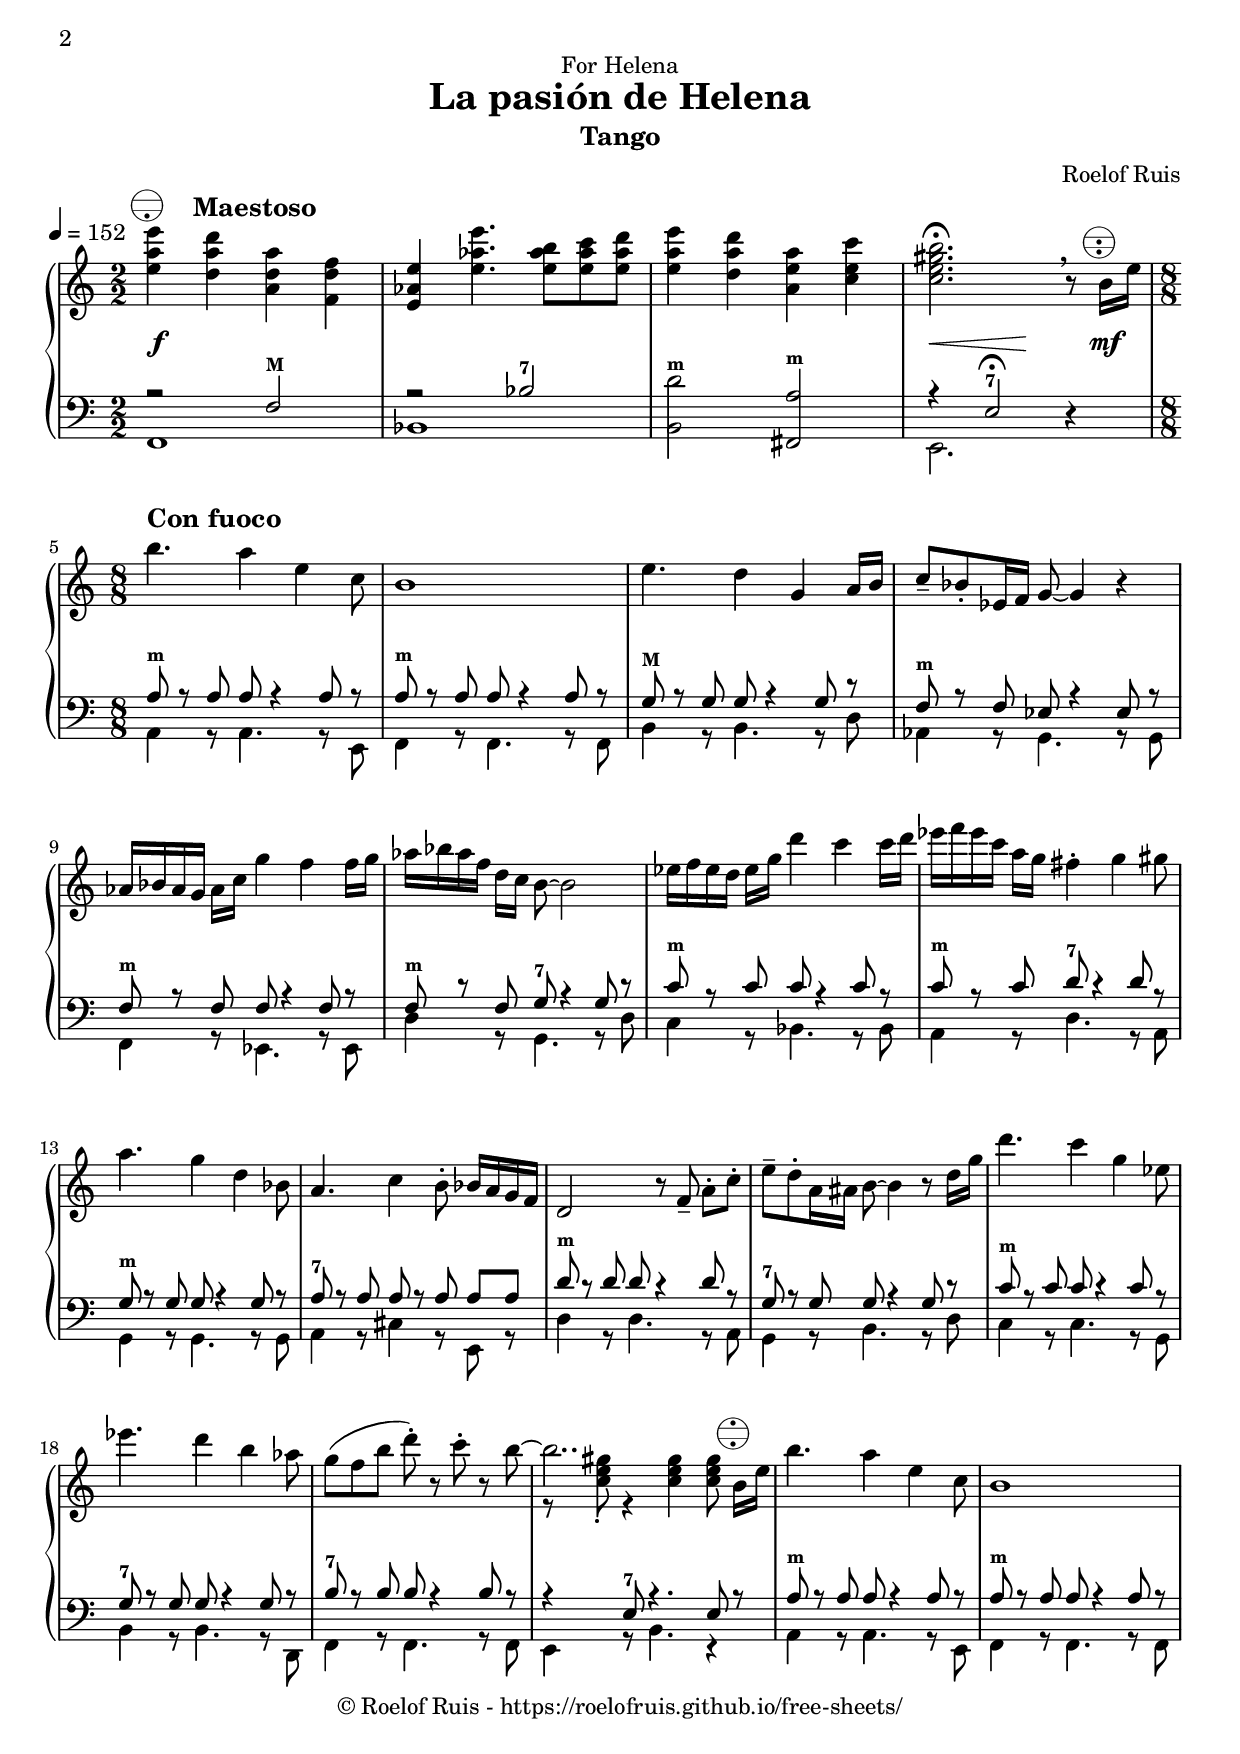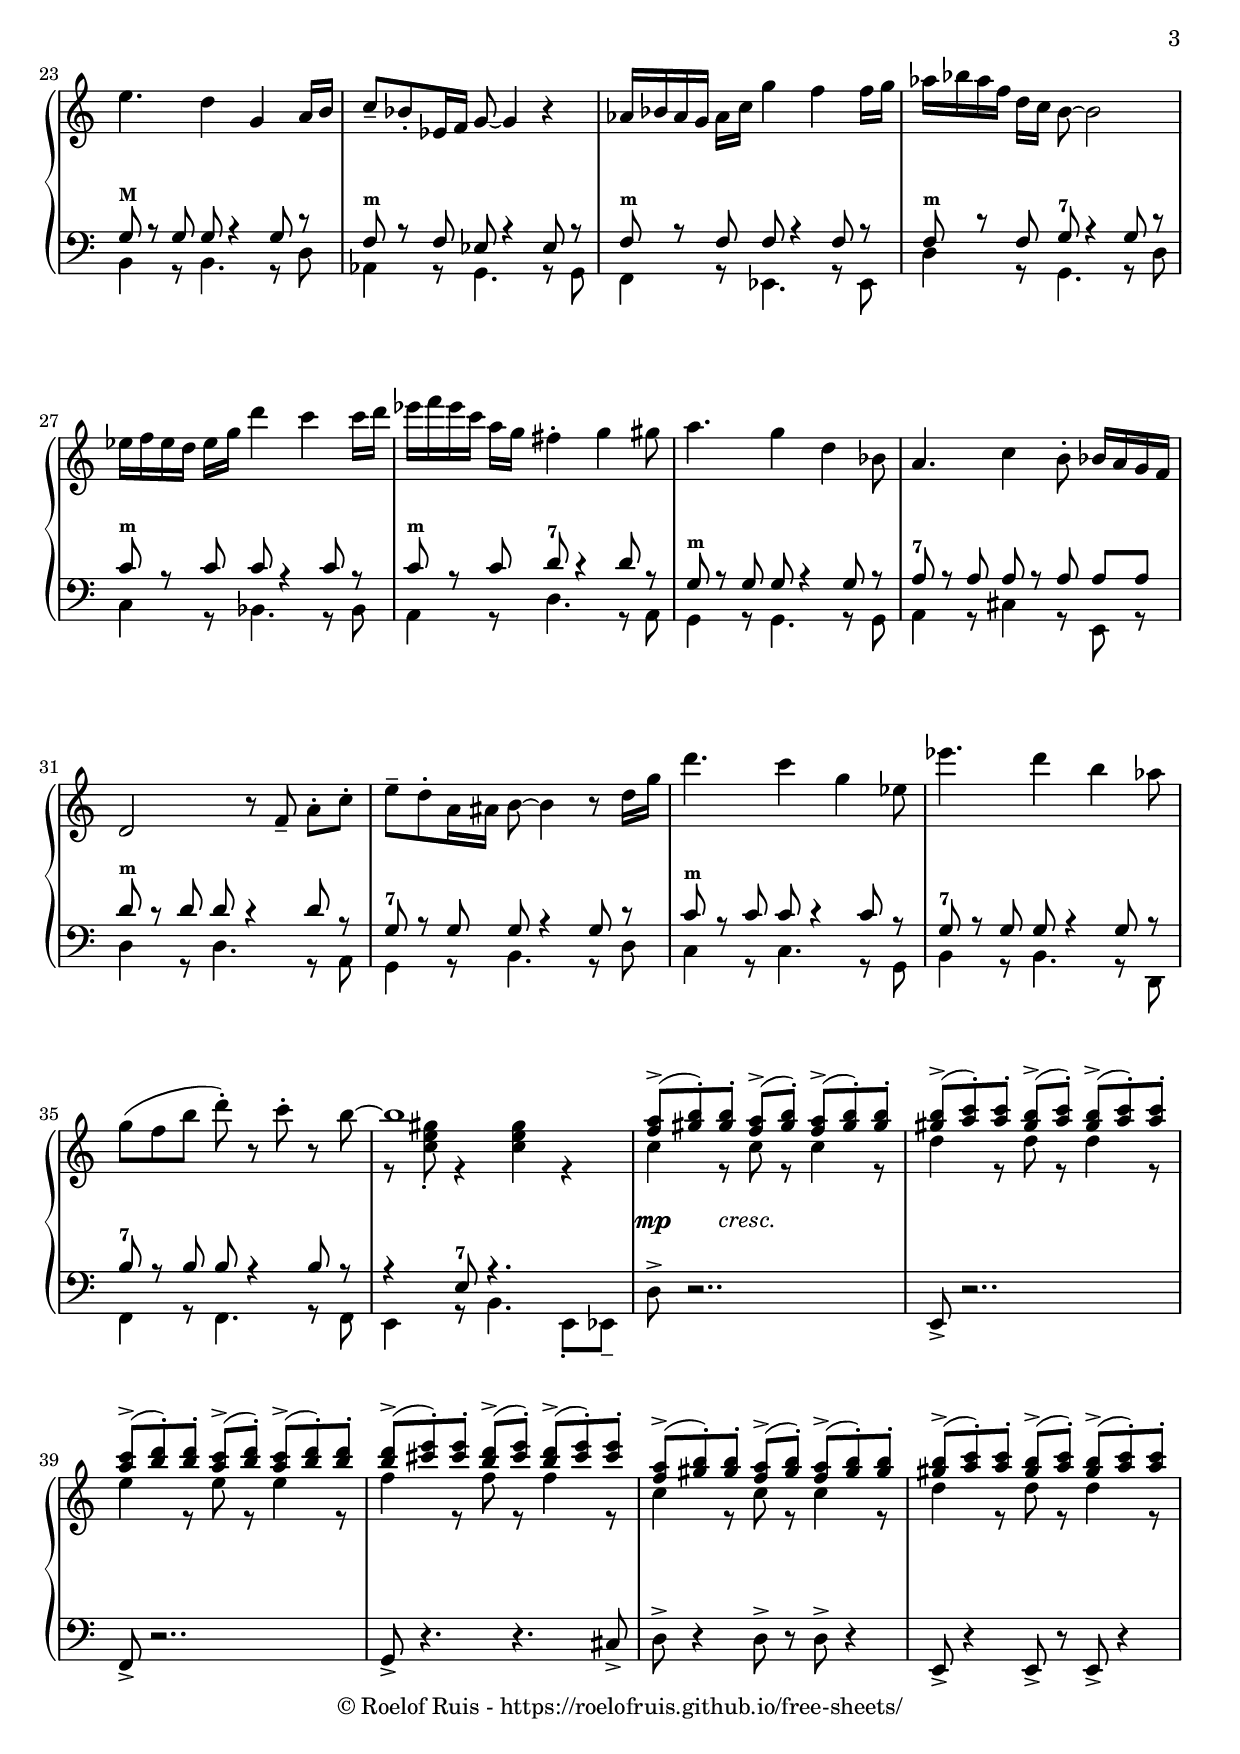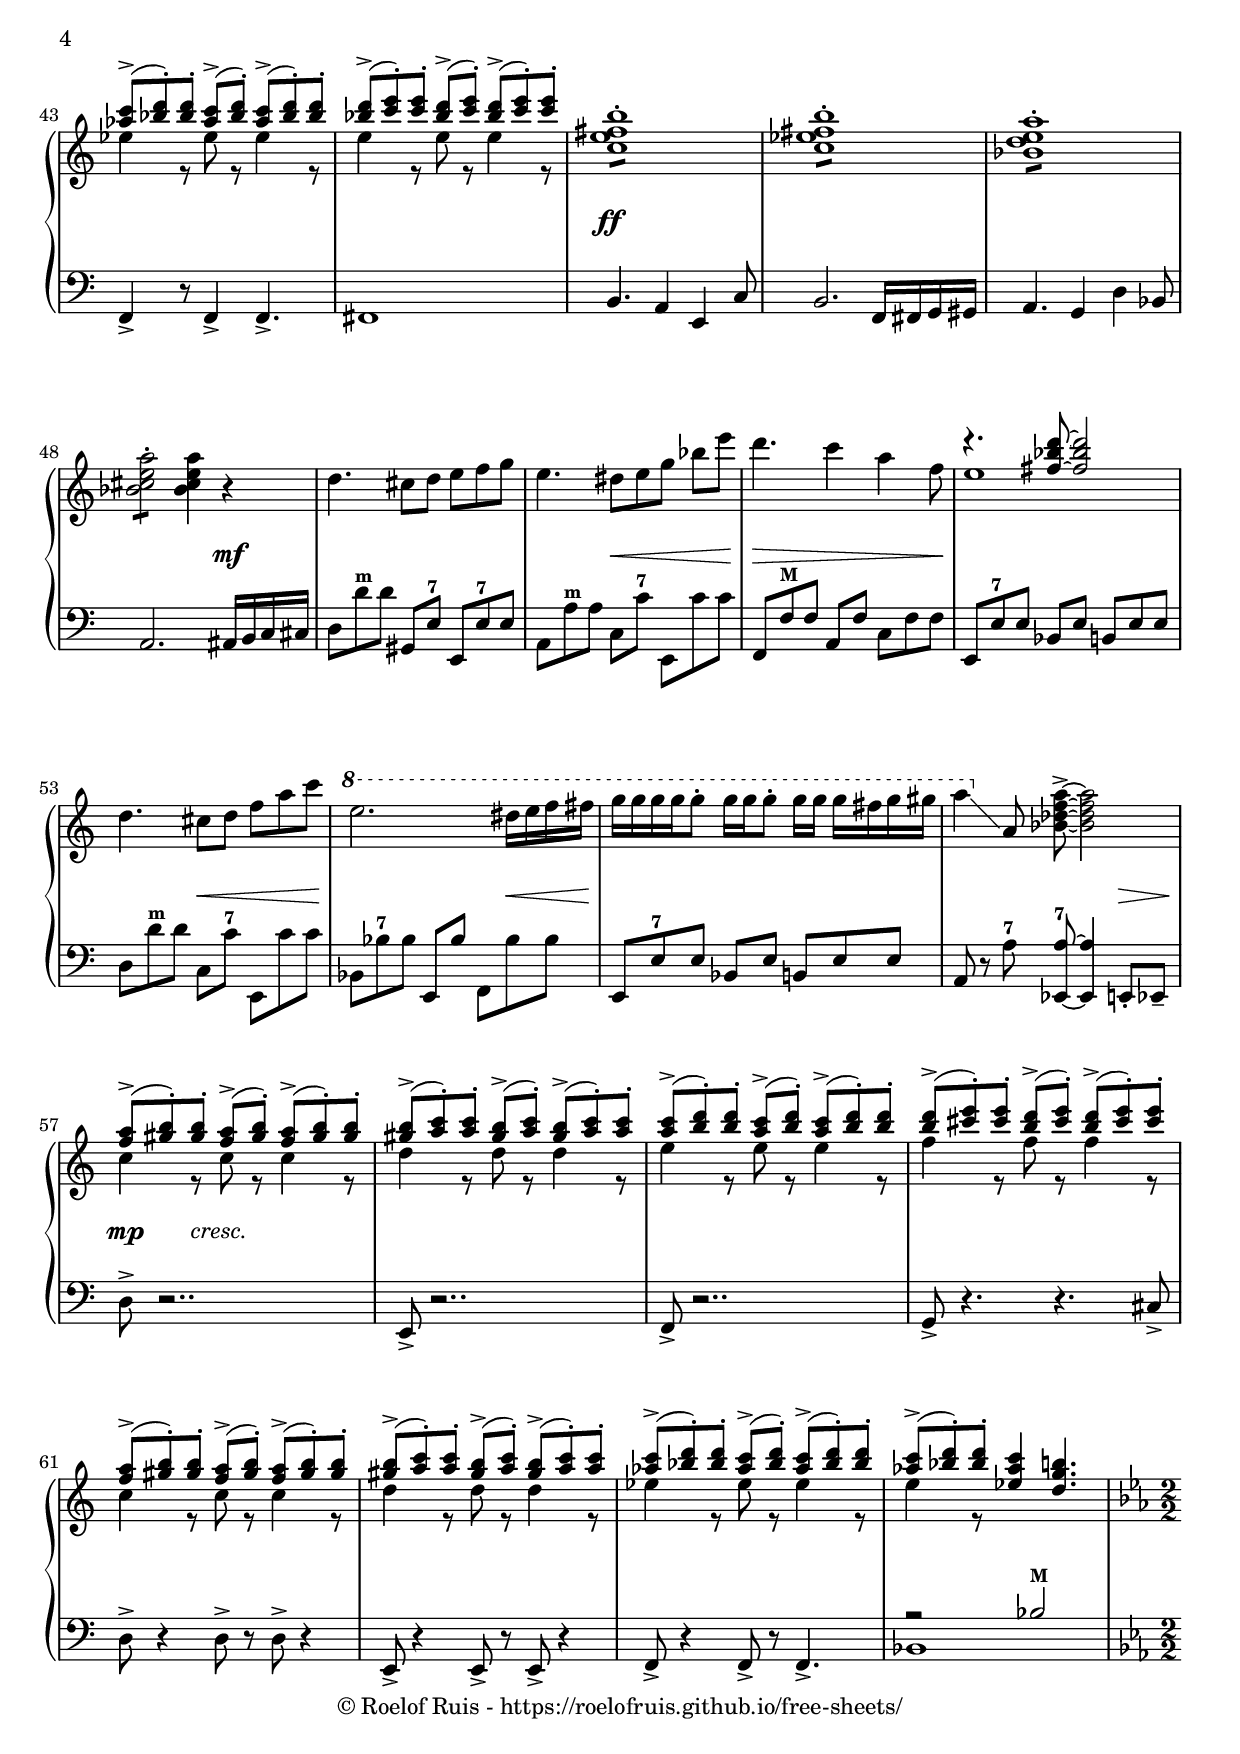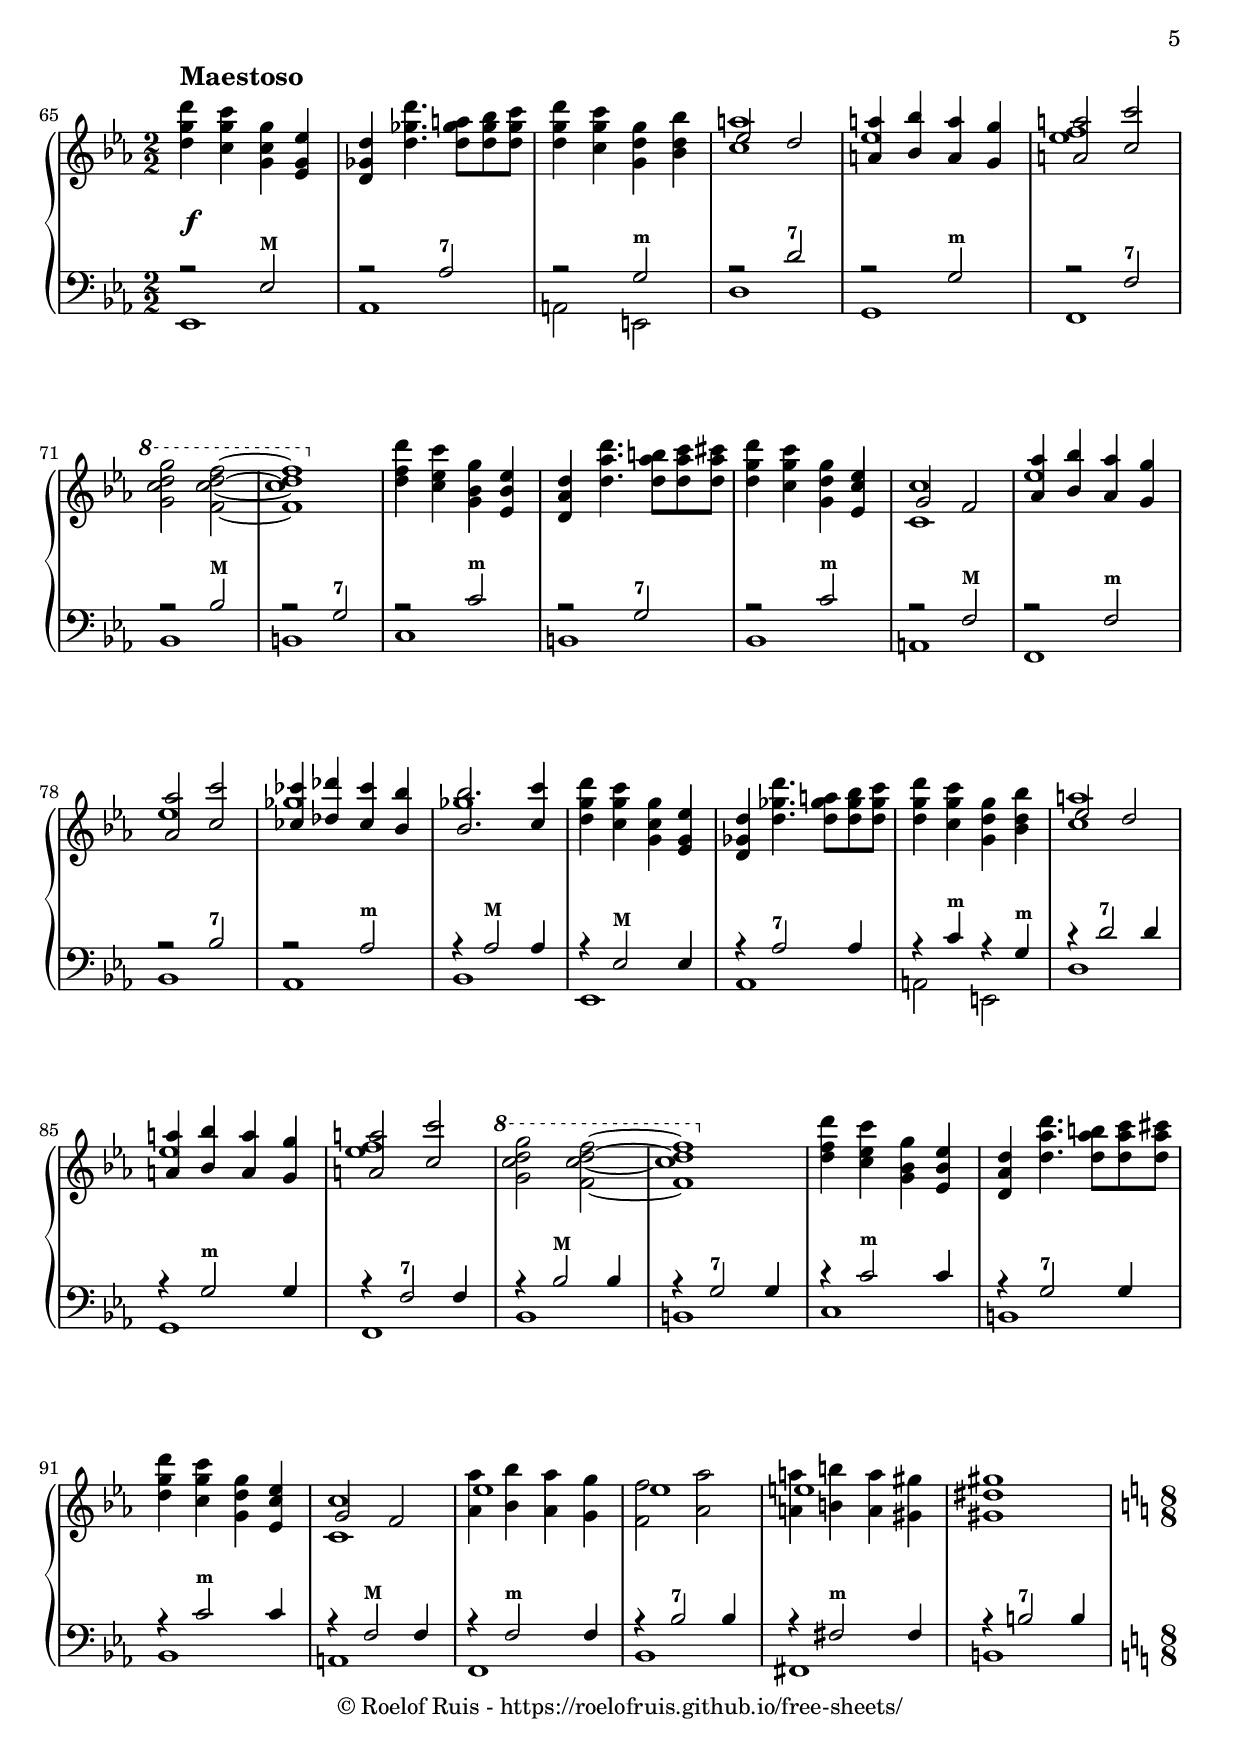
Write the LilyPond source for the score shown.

\version "2.20.0"

\include "../../shared_includes.ly"
\version "2.20.0"

% ---- Bellows ----
out = ^\markup { \musicglyph #"accordion.pull" }
in = ^\markup { \musicglyph #"accordion.push" }

outsub = _\markup { \musicglyph #"accordion.pull" }
insub = _\markup { \musicglyph #"accordion.push" }

% ---- Basses ----
mj = ^\markup { \bold \magnify #0.8 { \roman M } }
mn = ^\markup { \bold \magnify #0.8 { \roman m } }
spt = ^\markup { \bold \magnify #0.8 { \roman 7 } }
vsp = ^\markup { \bold \magnify #0.8 { \roman v7 } }

bbass = _\markup {\box {\bold{BB}}}
sbass = _\markup {\box {\bold{SB}}}

% ---- Registers ----

eightva = \markup {\italic \translate #'(1.8 . 0) \raise #2 \magnify #0.8 {"8va"}}
loco    = \markup {\italic \translate #'(1.8 . 0) \raise #2 \magnify #0.8 {"loco"}}

dot = \markup {
  \musicglyph #"accordion.dot"
}

freebass = \markup {
  \musicglyph #"accordion.freebass"
}

discant = \markup {
  \musicglyph #"accordion.discant"
}

fbrega = ^\markup {
  \whiteout
  \combine
  \freebass
  \raise #1.5 \dot
}

fbregz = ^\markup {
  \whiteout
  \combine
  \freebass
  \raise #0.5 \dot
}

fbregza = ^\markup {
  \whiteout
  \combine
  \freebass
  \combine
  \raise #0.5 \dot
  \raise #1.5 \dot
}

regz = ^\markup {
  \whiteout
  \combine
  \discant
  \raise #0.5 \dot
}

regez = ^\markup {
  \whiteout
  \combine
  \discant
    \combine
    \raise #0.5 \dot
    \eightva
}

rega = ^\markup {
  \whiteout
  \combine
  \discant
  \raise #1.5 \dot
}

regzdba = ^\markup {
  \whiteout
  \combine
  \discant
  \combine
    \raise #0.5 \dot
    \combine
      \raise #1.5 \dot
      \translate #'(-1 . 0) \raise #1.5 \dot
}

regdbav = ^\markup {
  \whiteout
  \combine
  \discant
  \combine
    \raise #2.5 \dot
    \combine
      \raise #1.5 \dot
      \translate #'(-1 . 0) \raise #1.5 \dot
}

regav = ^\markup {
  \whiteout
  \combine
  \discant
  \combine
    \raise #2.5 \dot
    \raise #1.5 \dot
}

regdbaz = ^\markup {
  \whiteout
  \combine
  \discant
  \combine
    \raise #0.5 \dot
    \combine
      \raise #1.5 \dot
      \translate #'(-1 . 0) \raise #1.5 \dot
}

regdba = ^\markup {
  \whiteout
  \combine
  \discant
  \combine
    \raise #1.5 \dot
    \translate #'(-1 . 0) \raise #1.5 \dot
}

regza = ^\markup {
  \whiteout
  \combine
  \discant
  \combine
    \raise #0.5 \dot
    \raise #1.5 \dot
}

regeza = ^\markup {
  \whiteout
  \combine
  \discant
  \combine
    \raise #0.5 \dot
    \combine
      \raise #1.5 \dot
      \eightva
}

regzv = ^\markup {
  \whiteout
  \combine
  \discant
  \combine
    \raise #0.5 \dot
    \raise #2.5 \dot
}

regzav = ^\markup {
  \whiteout
  \combine
  \discant
  \combine
    \raise #2.5 \dot
    \combine
      \raise #1.5 \dot
      \raise #0.5 \dot
}

regezv = ^\markup {
  \whiteout
  \combine
  \discant
  \combine
    \raise #0.5 \dot
    \combine
      \raise #2.5 \dot
      \eightva
}

regzacv = ^\markup {
  \whiteout
  \combine
  \discant
  \combine
    \raise #2.5 \dot
    \combine
      \translate #'(-1 . 0) \raise #1.5 \dot
      \raise #0.5 \dot
}

regzacvl = ^\markup {
  \whiteout
  \combine
  \discant
  \combine
    \raise #2.5 \dot
    \combine
      \translate #'(-1 . 0) \raise #1.5 \dot
      \combine
        \raise # 0.5 \dot
        \loco
}

regzdbav = ^\markup {
  \whiteout
  \combine
  \discant
  \combine
    \raise #2.5 \dot
    \combine
      \raise #1.5 \dot
      \combine
      \translate #'(-1 . 0) \raise #1.5 \dot
      \raise #0.5 \dot
}









% ---- Other functionality ----

simile = \markup "simile"
subp = _\markup{ \italic sub \dynamic p }


options = {
  \numericTimeSignature
  \key a \minor
  \override Score.MetronomeMark.X-offset = #-1
  \tempo 4 = 152
}

staffRight = {
  \options
  \clef treble
  \time 2/2

  \relative c'' {
    <e a e'>4\regz^\markup { \halign #-1.5 \pad-around #1 \large \bold "Maestoso" } <d a' d> <a d a'> <f d' f> |
    <e as e'> <e' as e'>4. <e as b>8 <e as c> <e as d> |
    <e a e'>4 <d a' d> <a e' a> <c e c'> |
    <c e gis b>2.\fermata \breathe r8 b16\regza e |

    \break
    
    \time 8/8
    
    b'4.^\markup { \pad-around #1 \large \bold "Con fuoco" } a4 e4 c8 |
    b1 |
    e4. d4 g,4 a16 b |
    c8-- bes-. es,16 f g8~ g4 r4 |
    
    as16[ bes as g] as[ c] g'4 f4 f16 g |
    as16[ bes as f] d[ c] b8~ b2 |
    es16[ f es d] es[ g] d'4 c c16 d |
    es16[ f es c] a[ g] fis4-. g4 gis8 |
    
    a4. g4 d bes8 |
    a4. c4 b8-. bes16 a g f |
    d2 r8 f8-- a-. c-. |
    e-- d-. a16 ais b8~ b4 r8 d16 g |
    
    d'4. c4 g4 es8 |
    es'4. d4 b as8 |
    g8( f b d)-. r c-. r
    << { 
      \stemDown b~ \stemNeutral b2..
      b,16[\regzv e] 
    } \\ { 
      s 8 
      r8 <gis e c>8-. r4 <gis e c>4 <gis e c>8
    } >> |
    
    b4. a4 e4 c8 |
    b1 |
    e4. d4 g,4 a16 b |
    c8-- bes-. es,16 f g8~ g4 r4 |
    
    as16[ bes as g] as[ c] g'4 f4 f16 g |
    as16[ bes as f] d[ c] b8~ b2 |
    es16[ f es d] es[ g] d'4 c c16 d |
    es16[ f es c] a[ g] fis4-. g4 gis8 |
    
    a4. g4 d bes8 |
    a4. c4 b8-. bes16 a g f |
    d2 r8 f8-- a-. c-. |
    e-- d-. a16 ais b8~ b4 r8 d16 g |
    
    d'4. c4 g4 es8 |
    es'4. d4 b as8 |
    g8( f b d)-. r c-. r
    << { 
      \stemDown b~ \stemNeutral b1 
    } \\ { 
      s 8 r8 <gis e c>8-. r4 <gis e c>4 r4  
    } >> |
    
    << { 
      <f a>8[(-> <gis b>-.) <gis b>]-. <f a>[(-> <gis b>-.)] <f a>([-> <gis b>-.) <gis b>-.] 
      <gis b>8(-> <a c>-.) <a c>-. <gis b>[(-> <a c>]-.) <gis b>[(-> <a c>-.) <a c>-.] |
      <a c>8(-> <b d>-.) <b d>-. <a c>[(-> <b d>]-.) <a c>[(-> <b d>-.) <b d>]-. |
      <b d>8(-> <cis e>-.) <cis e>-. <b d>[(-> <cis e>]-.) <b d>[(-> <cis e>-.) <cis e>]-. |
      
      <f, a>8[(-> <gis b>-.) <gis b>]-. <f a>[(-> <gis b>]-.) <f a>[(-> <gis b>-.) <gis b>-.]
      <gis b>8(-> <a c>-.) <a c>-. <gis b>[(-> <a c>]-.) <gis b>[(-> <a c>)-. <a c>]-.
      <as c>8(-> <bes d>-.) <bes d>-. <as c>[(-> <bes d>]-.) <as c>[(-> <bes d>)-. <bes d>]-.
      <bes d>8(-> <c e>-.) <c e>-. <bes d>[(-> <c e>]-.) <bes d>8[(-> <c e>-.) <c e>]-.
    } \\ { 
      c,4 r8 c8 r8 c4 r8 
      d4 r8 d8 r8 d4 r8
      e4 r8 e8 r8 e4 r8
      f4 r8 f8 r8 f4 r8
      
      c4 r8 c8 r8 c4 r8 
      d4 r8 d8 r8 d4 r8
      es4 r8 es8 r8 es4 r8
      e4 r8 e8 r8 e4 r8
    } >>
    
    \repeat tremolo 8 { <c e fis b>8-. }
    \repeat tremolo 8 { <c es fis b>8-. }
    \repeat tremolo 8 { <bes d e a>8-. }
    \repeat tremolo 4 { <bes cis e a>8-. } <bes cis e a>4 r4 |
    
    d4. cis8[ d] e[ f g] |
    e4. dis8 e g bes e |
    d4. c4 a f8 |
    << { r4. <fis~ bes~ d~>8 <fis bes d>2 } \\ { e1 } >>
    d4. cis8[ d] f[ a c] |
    \ottava 1
    e2. dis16 e f fis |
    g16 g g g g8-. g16[ g g8]-. g16 g g fis g gis |
    a4\glissando
    \ottava 0
    a,,8 <bes~ des~ f~ a~>8-> <bes des f a>2 |
    
    << {
      <f' a>8[(-> <gis b>-.) <gis b>]-. <f a>[(-> <gis b>-.)] <f a>([-> <gis b>-.) <gis b>-.] 
      <gis b>8(-> <a c>-.) <a c>-. <gis b>[(-> <a c>]-.) <gis b>[(-> <a c>-.) <a c>-.] |
      <a c>8(-> <b d>-.) <b d>-. <a c>[(-> <b d>]-.) <a c>[(-> <b d>-.) <b d>]-. |
      <b d>8(-> <cis e>-.) <cis e>-. <b d>[(-> <cis e>]-.) <b d>[(-> <cis e>-.) <cis e>]-. |
      
      <f, a>8[(-> <gis b>-.) <gis b>]-. <f a>[(-> <gis b>]-.) <f a>[(-> <gis b>-.) <gis b>-.]
      <gis b>8(-> <a c>-.) <a c>-. <gis b>[(-> <a c>]-.) <gis b>[(-> <a c>)-. <a c>]-.
      <as c>8(-> <bes d>-.) <bes d>-. <as c>[(-> <bes d>]-.) <as c>[(-> <bes d>)-. <bes d>]-.
      <as c>8(-> <bes d>-.) <bes d>-. <es, as c>4 <d g b>4.
    } \\ { 
      c4 r8 c8 r8 c4 r8 
      d4 r8 d8 r8 d4 r8
      e4 r8 e8 r8 e4 r8
      f4 r8 f8 r8 f4 r8
      
      c4 r8 c8 r8 c4 r8 
      d4 r8 d8 r8 d4 r8
      es4 r8 es8 r8 es4 r8
      e4 r8
    } >>
    
    \break
    
    \key es \major
    \time 2/2
    <d g d'>4^\markup { \pad-around #1 \large \bold "Maestoso" } <c g' c> <g c g'> <es g es'> |
    <d ges d'>4 <d' ges d'>4. <d ges a>8 <d ges bes> <d ges c> |
    <d g d'>4 <c g' c> <g d' g> <bes d bes'> |
    << { es2 d } \\ { <c a'>1 } >> |
    
    << { <a a'>4 <bes bes'> <a a'> <g g'> } \\ { es'1 } >>
    << { <a, a'>2 <c c'> } \\ { <es f>1 } >>
    \ottava 1
    <g c d g>2 <f~ c'~ d~ f~>2 |
    <f c' d f>1
    \ottava 0

    <d f d'>4 <c es c'> <g bes g'> <es bes' es> |
    <d as' d>4 <d' as' d>4. <d as' b>8 <d as' c> <d as' cis> |
    <d g d'>4 <c g' c> <g d' g> <es c' es>4 |
    << { g2 f } \\ { <c c'>1 } >>
    
    << { <as' as'>4 <bes bes'> <as as'> <g g'> } \\ { es'1 } >>
    << { <as, as'>2 <c c'> } \\ { es1 } >>
    << { <ces ces'>4 <des des'> <ces ces'> <bes bes'> } \\ { ges'1 } >>
    << { <bes, bes'>2. <c c'>4 } \\ { ges'1 } >>
    
    <d g d'>4 <c g' c> <g c g'> <es g es'> |
    <d ges d'>4 <d' ges d'>4. <d ges a>8 <d ges bes> <d ges c> |
    <d g d'>4 <c g' c> <g d' g> <bes d bes'> |
    << { es2 d } \\ { <c a'>1 } >> |
    
     << { <a a'>4 <bes bes'> <a a'> <g g'> } \\ { es'1 } >>
    << { <a, a'>2 <c c'> } \\ { <es f>1 } >>
    \ottava 1
    <g c d g>2 <f~ c'~ d~ f~>2 |
    <f c' d f>1
    \ottava 0

    <d f d'>4 <c es c'> <g bes g'> <es bes' es> |
    <d as' d>4 <d' as' d>4. <d as' b>8 <d as' c> <d as' cis> |
    <d g d'>4 <c g' c> <g d' g> <es c' es>4 |
    << { g2 f } \\ { <c c'>1 } >>
    << { es'1 } \\ { <as, as'>4 <bes bes'> <as as'> <g g'> } >>
    << { es'1 } \\ { <f, f'>2 <as as'> } >>
    << { e'1 } \\ { <a, a'>4 <b b'> <a a'> <gis gis'> } >>
    <gis dis' gis>1
    
    \key a \minor
    \time 8/8
    
    
  }
}

staffLeft = {
  \options
  \clef bass
  \time 2/2

  << { r2 f\mj } \\ { f,1 } >>
  << { r2 bes\spt } \\ { bes,1 } >>
  <b, d'>2\mn <fis, a>2\mn
  << { r4 e2\spt\fermata d4\rest } \\ { e,2. } >>

  \time 8/8

  << { a8\mn r8 a8 a8 r4 a8 r8 } \\ { a,4 r8 a,4. r8 e,8 } >>
  << { a8\mn r8 a8 a8 r4 a8 r8 } \\ { f,4 r8 f,4. r8 f,8 } >>
  << { g8\mj r8 g8 g8 r4 g8 r8 } \\ { b,4 r8 b,4. r8 d8 } >>
  << { f8\mn r8 f8 es8 r4 es8 r8 } \\ { as,4 r8 g,4. r8 g,8 } >>
  << { f8\mn r8 f8 f8 r4 f8 r8 } \\ { f,4 r8 es,4. r8 es,8 } >> |
  << { f8\mn r8 f8 g8\spt r4 g8 r8 } \\ { d4 r8 g,4. r8 d8 } >> |
  << { c'8\mn r8 c'8 c'8 r4 c'8 r8 } \\ { c4 r8 bes,4. r8 bes,8 } >> |
  << { c'8\mn r8 c'8 d'8\spt r4 d'8 r8 } \\ { a,4 r8 d4. r8 a,8 } >> |
  << { g8\mn r8 g8 g8 r4 g8 r8 } \\ { g,4 r8 g,4. r8 g,8 } >> |
  << { a8\spt r8 a8 a8 r8 a8 a8 a8 } \\ { a,4 r8 cis4 r8 e,8 r8 } >> |
  << { d'8\mn r8 d'8 d' r4 d'8 r8 } \\ { d4 r8 d4. r8 a,8 } >> |
  << { g8\spt r8 g8 g8 r4 g8 r8 } \\ { g,4 r8 b,4. r8 d8 } >> |
  << { c'8\mn r8 c'8 c'8 r4 c'8 r8 } \\ { c4 r8 c4. r8 g,8 } >> |
  << { g8\spt r8 g8 g8 r4 g8 r8 } \\ { b,4 r8 b,4. r8 d,8 } >> |
  << { b8\spt r8 b8 b8 r4 b8 r8 } \\ { f,4 r8 f,4. r8 f,8 } >> |
  << { r4 e8\spt r4. e8 r8 } \\ { e,4 r8 b,4. r4 } >> |
  
  << { a8\mn r8 a8 a8 r4 a8 r8 } \\ { a,4 r8 a,4. r8 e,8 } >>
  << { a8\mn r8 a8 a8 r4 a8 r8 } \\ { f,4 r8 f,4. r8 f,8 } >>
  << { g8\mj r8 g8 g8 r4 g8 r8 } \\ { b,4 r8 b,4. r8 d8 } >>
  << { f8\mn r8 f8 es8 r4 es8 r8 } \\ { as,4 r8 g,4. r8 g,8 } >>
  << { f8\mn r8 f8 f8 r4 f8 r8 } \\ { f,4 r8 es,4. r8 es,8 } >> |
  << { f8\mn r8 f8 g8\spt r4 g8 r8 } \\ { d4 r8 g,4. r8 d8 } >> |
  << { c'8\mn r8 c'8 c'8 r4 c'8 r8 } \\ { c4 r8 bes,4. r8 bes,8 } >> |
  << { c'8\mn r8 c'8 d'8\spt r4 d'8 r8 } \\ { a,4 r8 d4. r8 a,8 } >> |
  << { g8\mn r8 g8 g8 r4 g8 r8 } \\ { g,4 r8 g,4. r8 g,8 } >> |
  << { a8\spt r8 a8 a8 r8 a8 a8 a8 } \\ { a,4 r8 cis4 r8 e,8 r8 } >> |
  << { d'8\mn r8 d'8 d' r4 d'8 r8 } \\ { d4 r8 d4. r8 a,8 } >> |
  << { g8\spt r8 g8 g8 r4 g8 r8 } \\ { g,4 r8 b,4. r8 d8 } >> |
  << { c'8\mn r8 c'8 c'8 r4 c'8 r8 } \\ { c4 r8 c4. r8 g,8 } >> |
  << { g8\spt r8 g8 g8 r4 g8 r8 } \\ { b,4 r8 b,4. r8 d,8 } >> |
  << { b8\spt r8 b8 b8 r4 b8 r8 } \\ { f,4 r8 f,4. r8 f,8 } >> |
  << { r4 e8\spt r4. } \\ { e,4 r8 b,4. e,8-. es,8-- } >> |
  
  d8-> r2.. |
  e,8-> r2.. |
  f,8-> r2.. |
  g,8-> r4. r4. cis8-> |
  d8-> r4 d8-> r8 d8-> r4 |
  e,8-> r4 e,8-> r8 e,8-> r4 |
  f,4-> r8 f,4-> f,4.-> |
  fis,1 |
  
  b,4. a,4 e,4 c8 |
  b,2. f,16 fis, g, gis, |
  a,4. g,4 d4 bes,8 |
  a,2. ais,16 b, c cis |

  d8 d'8\mn 8 gis,8[ e8]\spt e,[ e\spt e] |
  a,8 a8\mn 8 c8[ c'8]\spt e,[ c'8 8] |
  f,8 f8\mj 8 a,[ f8] c[ f8 8] |
  e,8 e8\spt e bes,[ e8] b,[ e8 e] |
  
  d8 d'8\mn 8 c8[ c'8]\spt e,[ c'8 c'] |
  bes,8 bes8\spt 8 e,[ bes] f,8[ bes8 8] |
  e,8 e8\spt e bes,8[ e8] b,8[ e8 8]
  a,8 r8 a8\spt <es,~ a~>8\spt <es, a>4 e,8-. es,-- |
  
  d8-> r2.. |
  e,8-> r2.. |
  f,8-> r2.. |
  g,8-> r4. r4. cis8-> |
  d8-> r4 d8-> r8 d8-> r4 |
  e,8-> r4 e,8-> r8 e,8-> r4 |
  f,8-> r4 f,8-> r8 f,4.-> |
  << { r2 bes\mj } \\ { bes,1 } >>
  
  \key es \major
  \time 2/2
  
  << { 
    r2 es\mj
    r2 as\spt
    r2 g\mn
    r2 d'\spt
    r2 g\mn
    r2 f\spt
    r2 bes\mj
    r2 g\spt
    r2 c'\mn
    r2 g\spt
    r2 c'\mn
    r2 f\mj
    r2 f\mn
    r2 bes\spt
    r2 as\mn
    r4 as2\mj as4
  } \\ {
    es,1
    as,1
    a,2 e,2
    d1
    g,1
    f,1
    bes,1
    b,1
    c1
    b,1
    bes,1
    a,1
    f,1
    bes,1
    as,1
    bes,1
  } >>
  
  << {
    r4 es2\mj es4
    r4 as2\spt as4
    r4 c'\mn r4 g\mn
    r4 d'2\spt d'4
    r4 g2\mn g4
    r4 f2\spt f4
    r4 bes2\mj bes4 
    r4 g2\spt g4
    r4 c'2\mn c'4
    r4 g2\spt g4
    r4 c'2\mn c'4
    r4 f2\mj f4
    r4 f2\mn f4
    r4 bes2\spt bes4
    r4 fis2\mn fis4
    r4 b2\spt b4
  } \\ {
    es,1
    as,1
    a,2 e,2
    d1
    g,1
    f,1
    bes,1
    b,1
    c1
    b,1
    bes,1
    a,1
    f,1
    bes,1
    fis,1
    b,1
  } >>
  
  \key a \minor
  \time 8/8
  
  
  
}

dynamicsStaff = \new Dynamics {
  \time 4/4
  \override TextScript.Y-offset = -0.5

  s1\f
  s1
  s1
  s2\< s4.\! s8\mf
  
  s1*16
  s1*16
  s4\mp s2.^\markup { "cresc." }
  s1*3
  s1*4
  s1\ff
  s1
  s1
  s2. s4\mf
  s1
  s4. s8\< s2
  s1\!\>
  s1\!
  s4. s8\< s2
  s2.\! s4\<
  s1\!
  s2. s4\>
  s4\!\mp s2.^\markup { "cresc." }
  s1*7
  s1\f
  
}

\book {

  \header {
    title = "La pasión de Helena"
    dedication = "For Helena"
    subtitle = "Tango"
    composer = "Roelof Ruis"
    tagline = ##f
    instrumentName = "Accordion solo"
    year = "2025"
    description = "A passionate Tango with intricate left hand patterns."
    info = ""
    permission = "Licensed under the Creative Commons Attribution-NoDerivatives 4.0 International License."
    projecturl = \githuburl
    version = "Oktober 2025 - Unfinished"
  }

  \paper {
    max-systems-per-page = 5
    min-systems-per-page = 5
    ragged-last-bottom = ##f

    indent = 0.0
    print-all-headers = ##t
    
    bookTitleMarkup = \markup {
      \column {
        \vspace #2
        \fill-line { \fontsize #2 \fromproperty #'header:dedication }
        \vspace #1
        \fill-line { \fontsize #8 \fromproperty #'header:title }
        \vspace #2
        \fill-line { \fontsize #6 \italic \fromproperty #'header:composer }
        \vspace #.5
        \fill-line { \fontsize #2 \fromproperty #'header:year }
        \vspace #3
        \fill-line { \fontsize #4 \fromproperty #'header:instrumentName }
        \vspace #10
        \override #'(line-width . 55)
        \fontsize #1
        \justify-field #'header:description
        \vspace #1
        \fontsize #1
        \justify-field #'header:info
        \vspace #4
        \override #'(line-width . 55)
        \fontsize #1
        \justify-field #'header:permission
        \vspace #1
        \vspace #14
        \justify { \char ##x00A9 Roelof Ruis \concat { " - Version " \fromproperty #'header:version } }
        \typewriter { \fromproperty #'header:projecturl }
      }
    }
    
    oddFooterMarkup = \markup {
      \fill-line {
        \center-column {
          \if \should-print-page-number
          \line { \char ##x00A9 Roelof Ruis - \fromproperty #'header:projecturl }
        }
      }
    }  
  }

  \score {
    \header {
      breakbefore = ##t
    }

    \new PianoStaff \with {
      \override StaffGrouper.staff-staff-spacing = #'((basic-distance . 12) (padding . 1))
    } <<
      \new Staff = "right" \staffRight
      \dynamicsStaff
      \new Staff = "left" \staffLeft
    >>

    \layout {}
  }
  
  \score {
    <<
      \new Staff = "right" \with {midiInstrument = "reed organ"} \unfoldRepeats { \staffRight }
      \dynamicsStaff
      \new Staff = "left" \with {midiInstrument = "reed organ"} \unfoldRepeats { \staffLeft }
    >>
    
    \midi {}
  }
}
